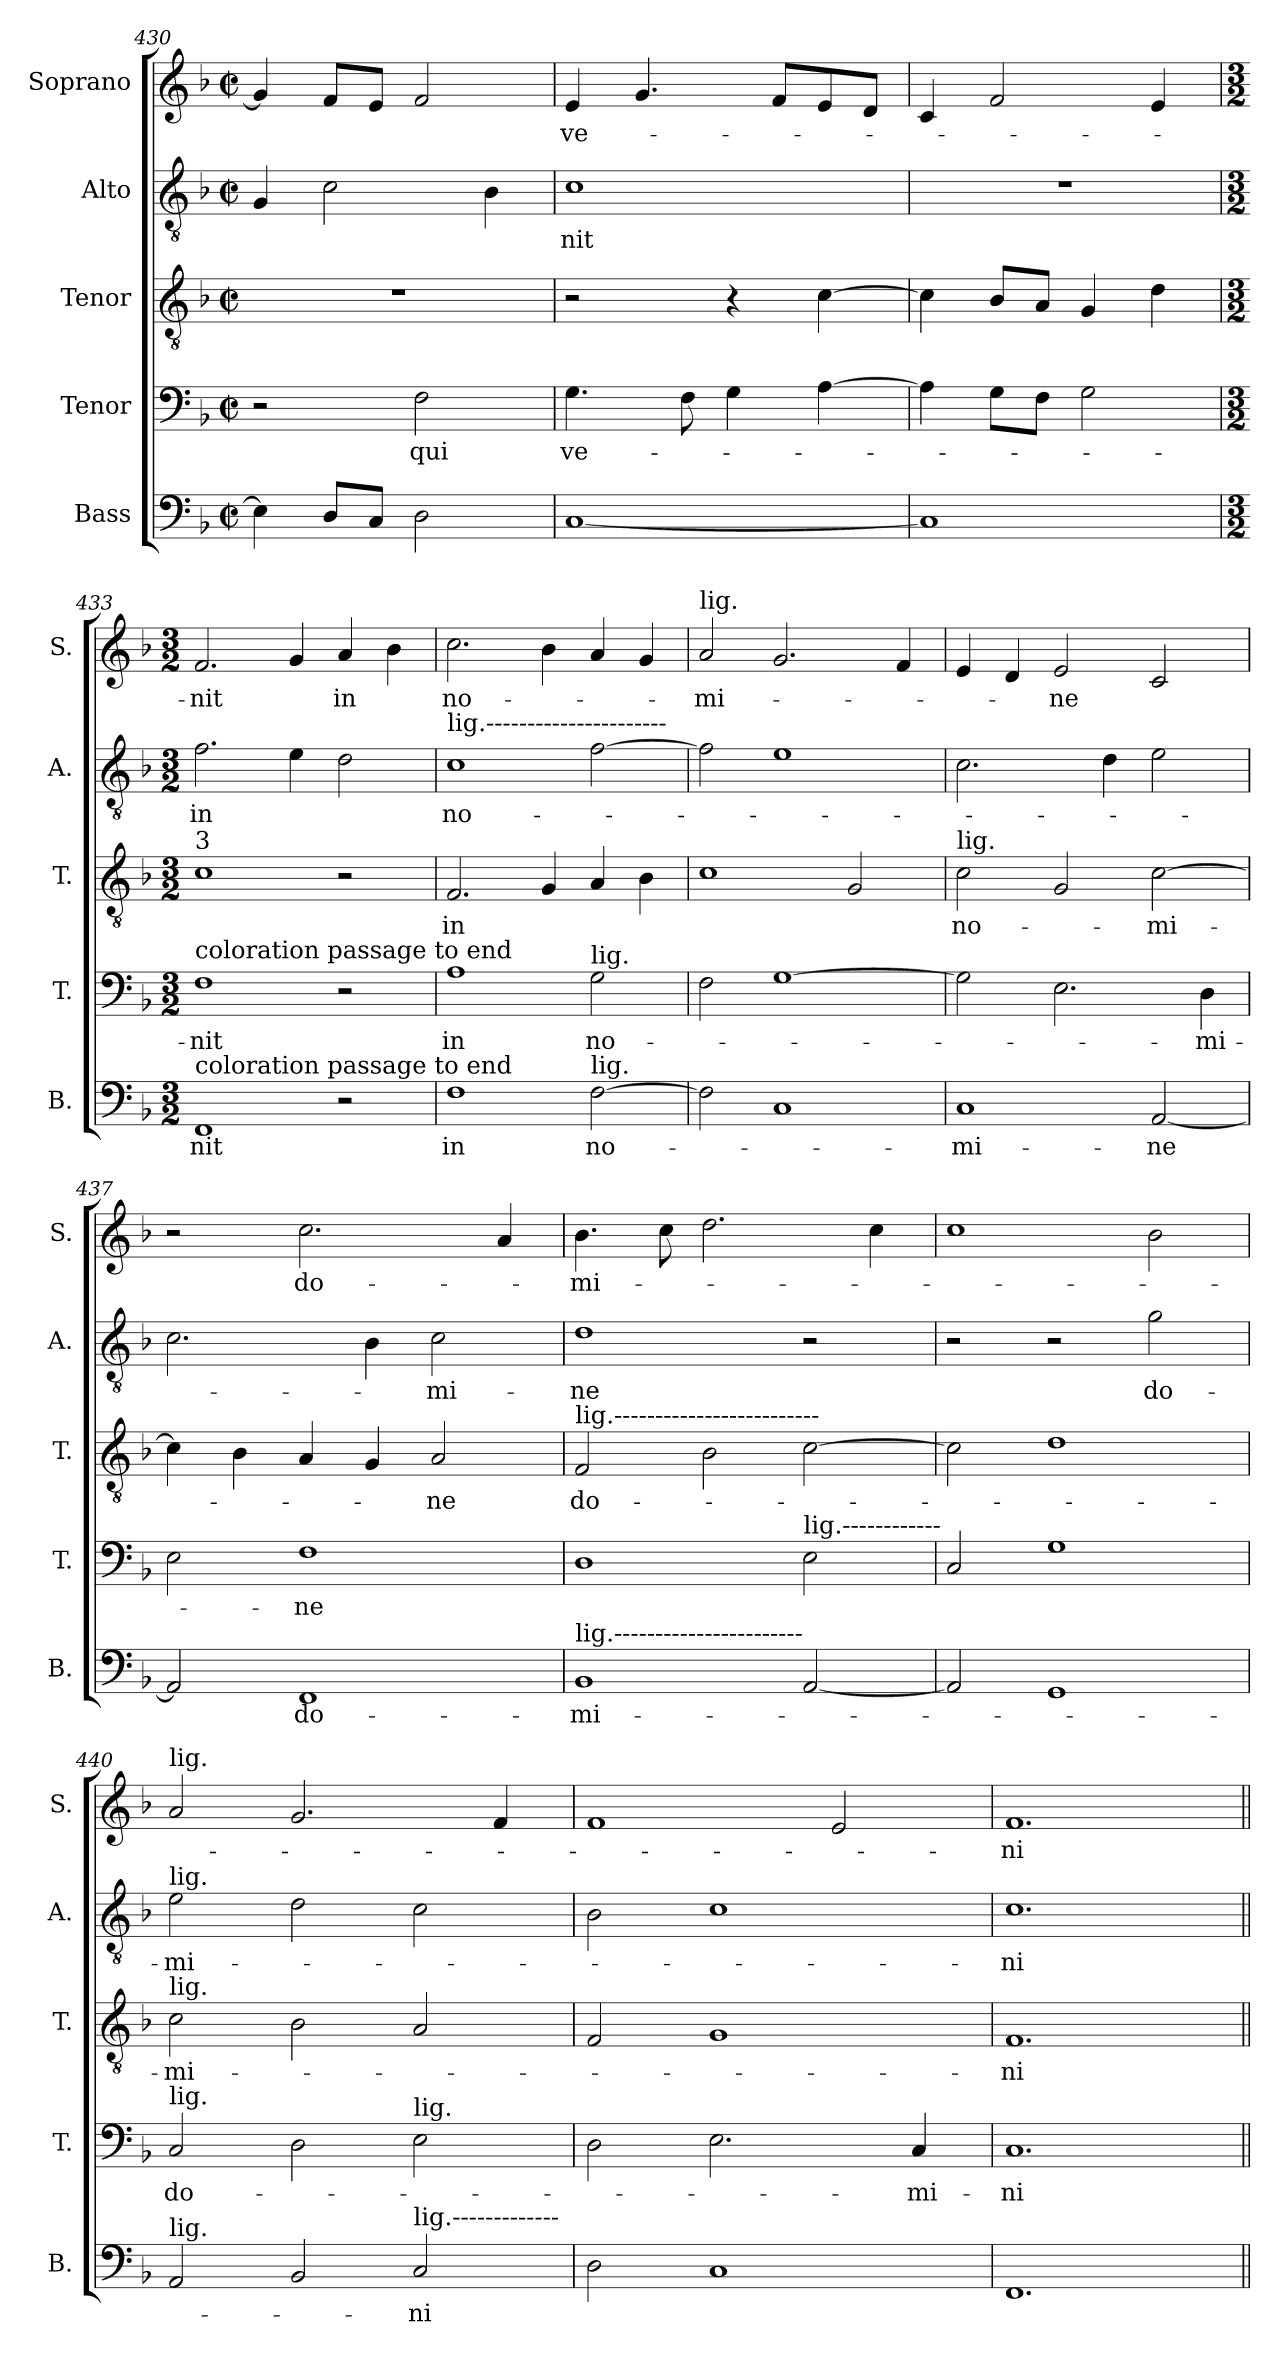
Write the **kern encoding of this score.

**kern	**text	**kern	**text	**kern	**text	**kern	**text	**kern	**text
*part5	*part5	*part4	*part4	*part3	*part3	*part2	*part2	*part1	*part1
*staff5	*staff5	*staff4	*staff4	*staff3	*staff3	*staff2	*staff2	*staff1	*staff1
*I"Bass	*	*I"Tenor	*	*I"Tenor	*	*I"Alto	*	*I"Soprano	*
*I'B.	*	*I'T.	*	*I'T.	*	*I'A.	*	*I'S.	*
*clefF4	*	*clefF4	*	*clefGv2	*	*clefGv2	*	*clefG2	*
*k[b-]	*	*k[b-]	*	*k[b-]	*	*k[b-]	*	*k[b-]	*
*M2/2	*	*M2/2	*	*M2/2	*	*M2/2	*	*M2/2	*
*met(c|)	*	*met(c|)	*	*met(c|)	*	*met(c|)	*	*met(c|)	*
=430	=430	=430	=430	=430	=430	=430	=430	=430	=430
4E\]	.	2r	.	1r	.	4G/	.	4g/]	.
8D/L	.	.	.	.	.	2c\	.	8f/L	.
8C/J	.	.	.	.	.	.	.	8e/J	.
!	!	!	!LO:LY:b	!	!	!	!	!	!
2D\	.	2F\	qui	.	.	.	.	2f/	.
.	.	.	.	.	.	4B-\	.	.	.
=431	=431	=431	=431	=431	=431	=431	=431	=431	=431
!	!	!	!LO:LY:b	!	!	!	!LO:LY:b	!	!LO:LY:b
[1C	.	4.G\	ve-	2r	.	1c	nit	4e/	ve-
.	.	.	.	.	.	.	.	4.g/	.
.	.	8F\	.	.	.	.	.	.	.
.	.	4G\	.	4r	.	.	.	.	.
.	.	.	.	.	.	.	.	8f/L	.
.	.	[4A\	.	[4c\	.	.	.	8e/	.
.	.	.	.	.	.	.	.	8d/J	.
=432	=432	=432	=432	=432	=432	=432	=432	=432	=432
1C]	.	4A\]	.	4c\]	.	1r	.	4c/	.
.	.	8G\L	.	8B-/L	.	.	.	2f/	.
.	.	8F\J	.	8A/J	.	.	.	.	.
.	.	2G\	.	4G/	.	.	.	.	.
.	.	.	.	4d\	.	.	.	4e/	.
!!LO:LB:g=z
=433	=433	=433	=433	=433	=433	=433	=433	=433	=433
*M3/2	*	*M3/2	*	*M3/2	*	*M3/2	*	*M3/2	*
!	!	!	!	!LO:TX:a:t=3	!	!	!	!	!
!	!	!LO:TX:a:t=coloration passage to end	!	!	!	!	!	!	!
!LO:TX:a:t=coloration passage to end	!	!	!	!	!	!	!	!	!
!	!LO:LY:b	!	!LO:LY:b	!	!	!	!LO:LY:b	!	!LO:LY:b
1FF	-nit	1F	-nit	1c	.	2.f\	-in	2.f/	-nit
.	.	.	.	.	.	4e\	.	4g/	.
!	!	!	!	!	!	!	!	!	!LO:LY:b
2r	.	2r	.	2r	.	2d\	.	4a/	-in
.	.	.	.	.	.	.	.	4b-\	.
=434	=434	=434	=434	=434	=434	=434	=434	=434	=434
!	!	!	!	!	!	!LO:TX:a:t=lig.----------------------	!	!	!
!	!LO:LY:b	!	!LO:LY:b	!	!LO:LY:b	!	!LO:LY:b	!	!LO:LY:b
1F	in	1A	in	2.F/	in	1c	no-	2.cc\	no-
.	.	.	.	4G/	.	.	.	4b-\	.
!	!	!LO:TX:a:t=lig.	!	!	!	!	!	!	!
!LO:TX:a:t=lig.	!	!	!	!	!	!	!	!	!
!	!LO:LY:b	!	!LO:LY:b	!	!	!	!	!	!
[2F\	no-	2G\	no-	4A/	.	[2f\	.	4a/	.
.	.	.	.	4B-\	.	.	.	4g/	.
=435	=435	=435	=435	=435	=435	=435	=435	=435	=435
!	!	!	!	!	!	!	!	!LO:TX:a:t=lig.	!
!	!	!	!	!	!	!	!	!	!LO:LY:b
2F\]	.	2F\	.	1c	.	2f\]	.	2a/	-mi-
1C	.	[1G	.	.	.	1e	.	2.g/	.
.	.	.	.	2G/	.	.	.	.	.
.	.	.	.	.	.	.	.	4f/	.
=436	=436	=436	=436	=436	=436	=436	=436	=436	=436
!	!	!	!	!LO:TX:a:t=lig.	!	!	!	!	!
!	!LO:LY:b	!	!	!	!LO:LY:b	!	!	!	!
1C	-mi-	2G\]	.	2c\	no-	2.c\	.	4e/	.
.	.	.	.	.	.	.	.	4d/	.
!	!	!	!	!	!	!	!	!	!LO:LY:b
.	.	2.E\	.	2G/	.	.	.	2e/	-ne
.	.	.	.	.	.	4d\	.	.	.
!	!LO:LY:b	!	!	!	!LO:LY:b	!	!	!	!
[2AA/	-ne	.	.	[2c\	-mi-	2e\	.	2c/	.
!	!	!	!LO:LY:b	!	!	!	!	!	!
.	.	4D\	-mi-	.	.	.	.	.	.
=437	=437	=437	=437	=437	=437	=437	=437	=437	=437
2AA/]	.	2E\	.	4c\]	.	2.c\	.	2r	.
.	.	.	.	4B-\	.	.	.	.	.
!	!LO:LY:b	!	!LO:LY:b	!	!	!	!	!	!LO:LY:b
1FF	do-	1F	ne	4A/	.	.	.	2.cc\	do-
.	.	.	.	4G/	.	4B-\	.	.	.
!	!	!	!	!	!LO:LY:b	!	!LO:LY:b	!	!
.	.	.	.	2A/	-ne	2c\	-mi-	.	.
.	.	.	.	.	.	.	.	4a/	.
=438	=438	=438	=438	=438	=438	=438	=438	=438	=438
!	!	!	!	!LO:TX:a:t=lig.-------------------------	!	!	!	!	!
!LO:TX:a:t=lig.-----------------------	!	!	!	!	!	!	!	!	!
!	!LO:LY:b	!	!	!	!LO:LY:b	!	!LO:LY:b	!	!LO:LY:b
1BB-	-mi-	1D	.	2F/	do-	1d	-ne	4.b-\	-mi-
.	.	.	.	.	.	.	.	8cc\	.
.	.	.	.	2B-\	.	.	.	2.dd\	.
!	!	!LO:TX:a:t=lig.------------	!	!	!	!	!	!	!
[2AA/	.	2E\	.	[2c\	.	2r	.	.	.
.	.	.	.	.	.	.	.	4cc\	.
!!LO:PB:g=z
=439	=439	=439	=439	=439	=439	=439	=439	=439	=439
2AA/]	.	2C/	.	2c\]	.	2r	.	1cc	.
1GG	.	1G	.	1d	.	2r	.	.	.
!	!	!	!	!	!	!	!LO:LY:b	!	!
.	.	.	.	.	.	2g\	do-	2b-\	.
=440	=440	=440	=440	=440	=440	=440	=440	=440	=440
!	!	!	!	!	!	!	!	!LO:TX:a:t=lig.	!
!	!	!	!	!	!	!LO:TX:a:t=lig.	!	!	!
!	!	!	!	!LO:TX:a:t=lig.	!	!	!	!	!
!	!	!LO:TX:a:t=lig.	!	!	!	!	!	!	!
!LO:TX:a:t=lig.	!	!	!	!	!	!	!	!	!
!	!	!	!LO:LY:b	!	!LO:LY:b	!	!LO:LY:b	!	!
2AA/	.	2C/	do-	2c\	-mi-	2e\	-mi-	2a/	.
2BB-/	.	2D\	.	2B-\	.	2d\	.	2.g/	.
!	!	!LO:TX:a:t=lig.	!	!	!	!	!	!	!
!LO:TX:a:t=lig.-------------	!	!	!	!	!	!	!	!	!
!	!LO:LY:b	!	!	!	!	!	!	!	!
2C/	-ni	2E\	.	2A/	.	2c\	.	.	.
.	.	.	.	.	.	.	.	4f/	.
=441	=441	=441	=441	=441	=441	=441	=441	=441	=441
2D\	.	2D\	.	2F/	.	2B-\	.	1f	.
1C	.	2.E\	.	1G	.	1c	.	.	.
.	.	.	.	.	.	.	.	2e/	.
!	!	!	!LO:LY:b	!	!	!	!	!	!
.	.	4C/	-mi-	.	.	.	.	.	.
=442	=442	=442	=442	=442	=442	=442	=442	=442	=442
!	!	!	!LO:LY:b	!	!LO:LY:b	!	!LO:LY:b	!	!LO:LY:b
1.FF	.	1.C	-ni	1.F	-ni	1.c	-ni	1.f	-ni
=||	=||	=||	=||	=||	=||	=||	=||	=||	=||
*-	*-	*-	*-	*-	*-	*-	*-	*-	*-
